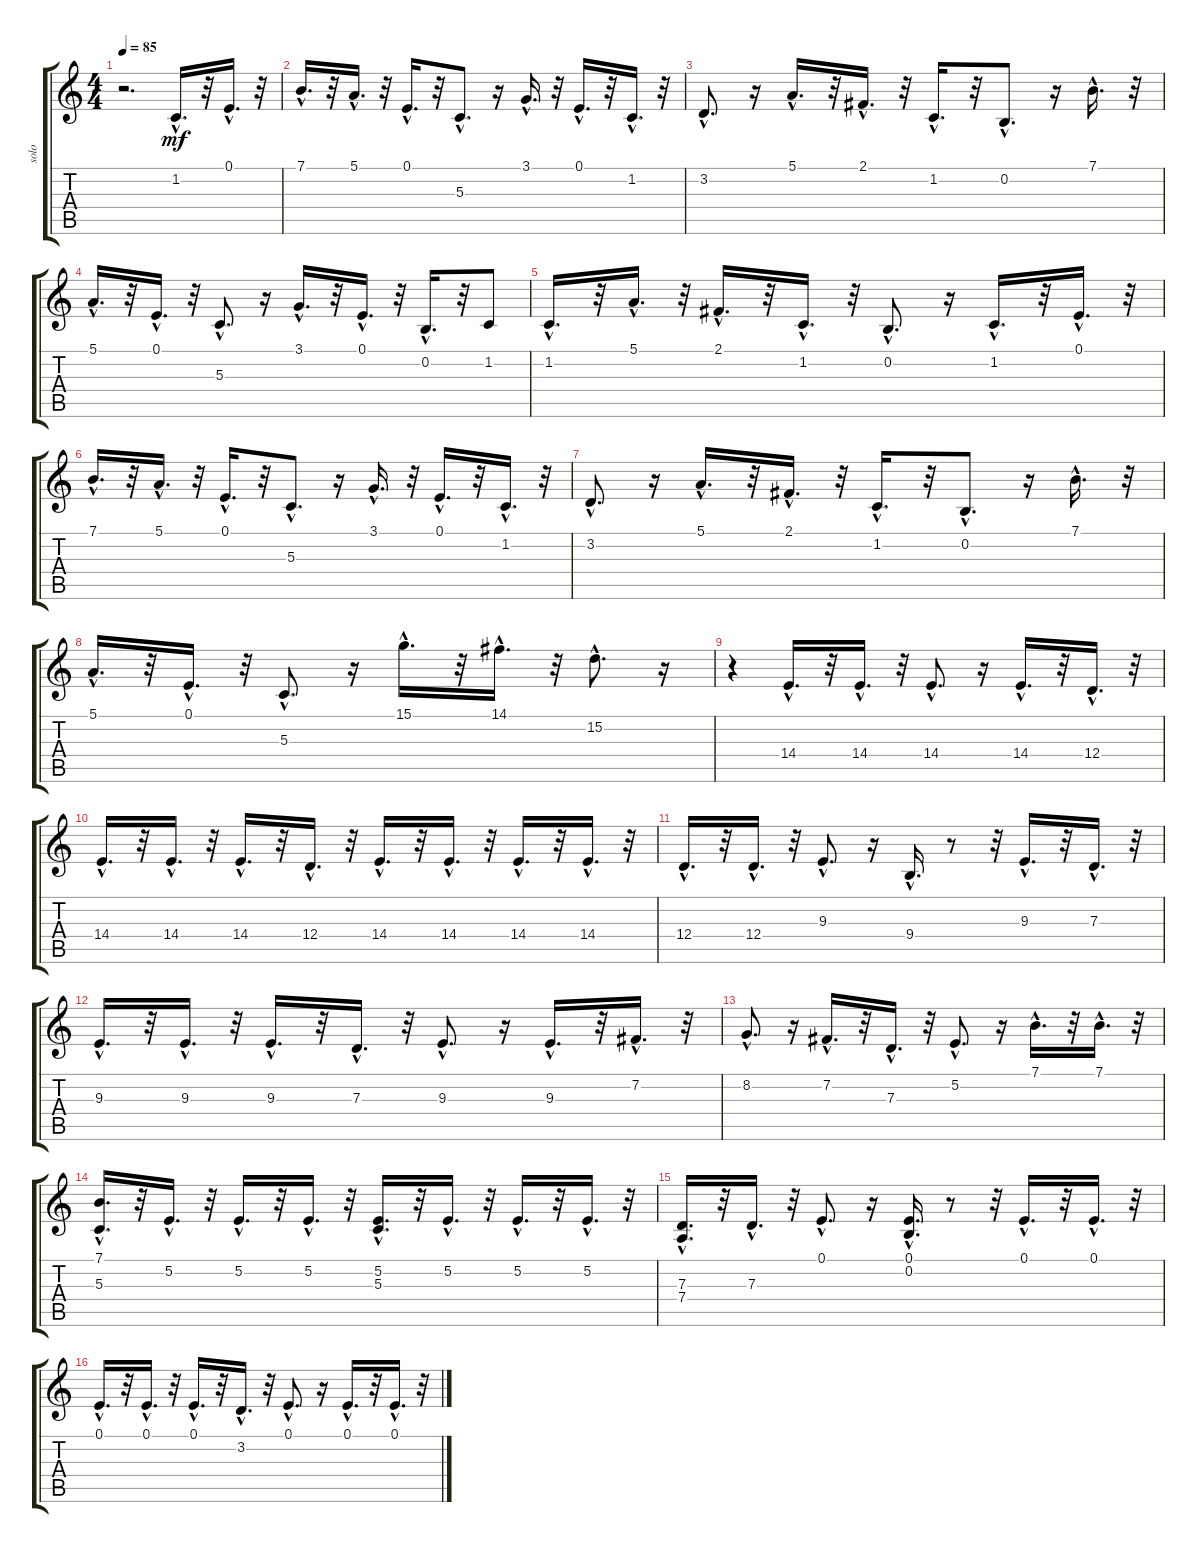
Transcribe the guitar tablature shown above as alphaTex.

\track ("solo" "solo") {instrument accordion}
\staff {score tabs}
\tuning (E4 B3 G3 D3 A2 E2) {hide}
\ts (4 4)
\tempo 85
\clef g2
\ks c
r.2{d dy mf instrument accordion} 1.2{hac}.16{d} r.32 0.1{hac}.16{d} r.32 |
7.1{hac}.16{d} r.32 5.1{hac}.16{d} r.32 0.1{hac}.16{d} r.32 5.3{hac}.8{d} r.16 3.1{hac}.16{d} r.32 0.1{hac}.16{d} r.32 1.2{hac}.16{d} r.32 |
3.2{hac}.8{d} r.16 5.1{hac}.16{d} r.32 2.1{hac}.16{d} r.32 1.2{hac}.16{d} r.32 0.2{hac}.8{d} r.16 7.1{hac}.16{d} r.32 |
5.1{hac}.16{d} r.32 0.1{hac}.16{d} r.32 5.3{hac}.8{d} r.16 3.1{hac}.16{d} r.32 0.1{hac}.16{d} r.32 0.2{hac}.16{d} r.32 1.2.8 |
1.2{hac}.16{d} r.32 5.1{hac}.16{d} r.32 2.1{hac}.16{d} r.32 1.2{hac}.16{d} r.32 0.2{hac}.8{d} r.16 1.2{hac}.16{d} r.32 0.1{hac}.16{d} r.32 |
7.1{hac}.16{d} r.32 5.1{hac}.16{d} r.32 0.1{hac}.16{d} r.32 5.3{hac}.8{d} r.16 3.1{hac}.16{d} r.32 0.1{hac}.16{d} r.32 1.2{hac}.16{d} r.32 |
3.2{hac}.8{d} r.16 5.1{hac}.16{d} r.32 2.1{hac}.16{d} r.32 1.2{hac}.16{d} r.32 0.2{hac}.8{d} r.16 7.1{hac}.16{d} r.32 |
5.1{hac}.16{d} r.32 0.1{hac}.16{d} r.32 5.3{hac}.8{d} r.16 15.1{hac}.16{d} r.32 14.1{hac}.16{d} r.32 15.2{hac}.8{d} r.16 |
r.4 14.4{hac}.16{d} r.32 14.4{hac}.16{d} r.32 14.4{hac}.8{d} r.16 14.4{hac}.16{d} r.32 12.4{hac}.16{d} r.32 |
14.4{hac}.16{d} r.32 14.4{hac}.16{d} r.32 14.4{hac}.16{d} r.32 12.4{hac}.16{d} r.32 14.4{hac}.16{d} r.32 14.4{hac}.16{d} r.32 14.4{hac}.16{d} r.32 14.4{hac}.16{d} r.32 |
12.4{hac}.16{d} r.32 12.4{hac}.16{d} r.32 9.3{hac}.8{d} r.16 9.4{hac}.16{d} r.8 r.32 9.3{hac}.16{d} r.32 7.3{hac}.16{d} r.32 |
9.3{hac}.16{d} r.32 9.3{hac}.16{d} r.32 9.3{hac}.16{d} r.32 7.3{hac}.16{d} r.32 9.3{hac}.8{d} r.16 9.3{hac}.16{d} r.32 7.2{hac}.16{d} r.32 |
8.2{hac}.8{d} r.16 7.2{hac}.16{d} r.32 7.3{hac}.16{d} r.32 5.2{hac}.8{d} r.16 7.1{hac}.16{d} r.32 7.1{hac}.16{d} r.32 |
(7.1{hac} 5.3{hac}).16{d} r.32 5.2{hac}.16{d} r.32 5.2{hac}.16{d} r.32 5.2{hac}.16{d} r.32 (5.2{hac} 5.3{hac}).16{d} r.32 5.2{hac}.16{d} r.32 5.2{hac}.16{d} r.32 5.2{hac}.16{d} r.32 |
(7.3{hac} 7.4{hac}).16{d} r.32 7.3{hac}.16{d} r.32 0.1{hac}.8{d} r.16 (0.1{hac} 0.2{hac}).16{d} r.8 r.32 0.1{hac}.16{d} r.32 0.1{hac}.16{d} r.32 |
0.1{hac}.16{d} r.32 0.1{hac}.16{d} r.32 0.1{hac}.16{d} r.32 3.2{hac}.16{d} r.32 0.1{hac}.8{d} r.16 0.1{hac}.16{d} r.32 0.1{hac}.16{d} r.32
